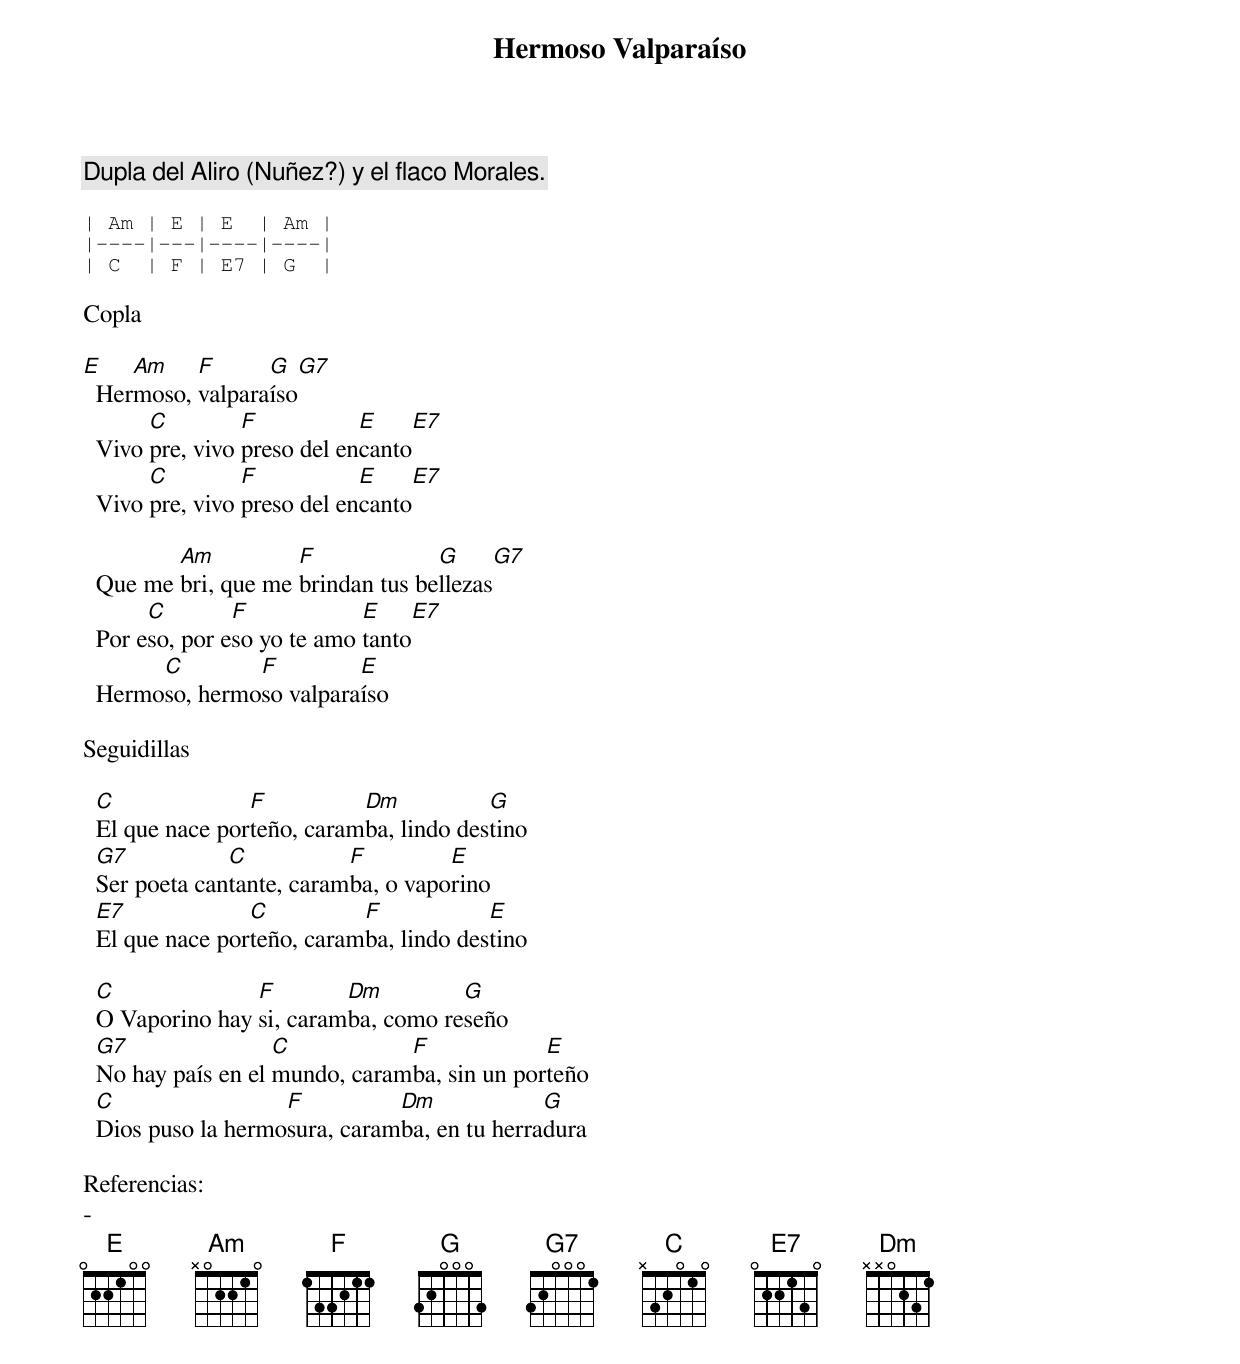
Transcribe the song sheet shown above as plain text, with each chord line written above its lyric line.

Hermoso Valparaíso

Dupla del Aliro (Nuñez?) y el flaco Morales.

| Am | E | E  | Am |
|----|---|----|----|
| C  | F | E7 | G  |

Copla

E    Am    F      G   G7
  Hermoso, valparaíso
       C         F           E     E7
  Vivo pre, vivo preso del encanto
       C         F           E     E7
  Vivo pre, vivo preso del encanto

         Am          F             G      G7
  Que me bri, que me brindan tus bellezas
       C        F            E     E7
  Por eso, por eso yo te amo tanto
       C        F         E
  Hermoso, hermoso valparaíso

Seguidillas

  C              F          Dm           G
  El que nace porteño, caramba, lindo destino
  G7           C           F         E
  Ser poeta cantante, caramba, o vaporino
  E7             C          F            E
  El que nace porteño, caramba, lindo destino

  C              F        Dm         G
  O Vaporino hay si, caramba, como reseño
  G7                C           F             E
  No hay país en el mundo, caramba, sin un porteño
  C                 F          Dm             G
  Dios puso la hermosura, caramba, en tu herradura

Referencias:
-
